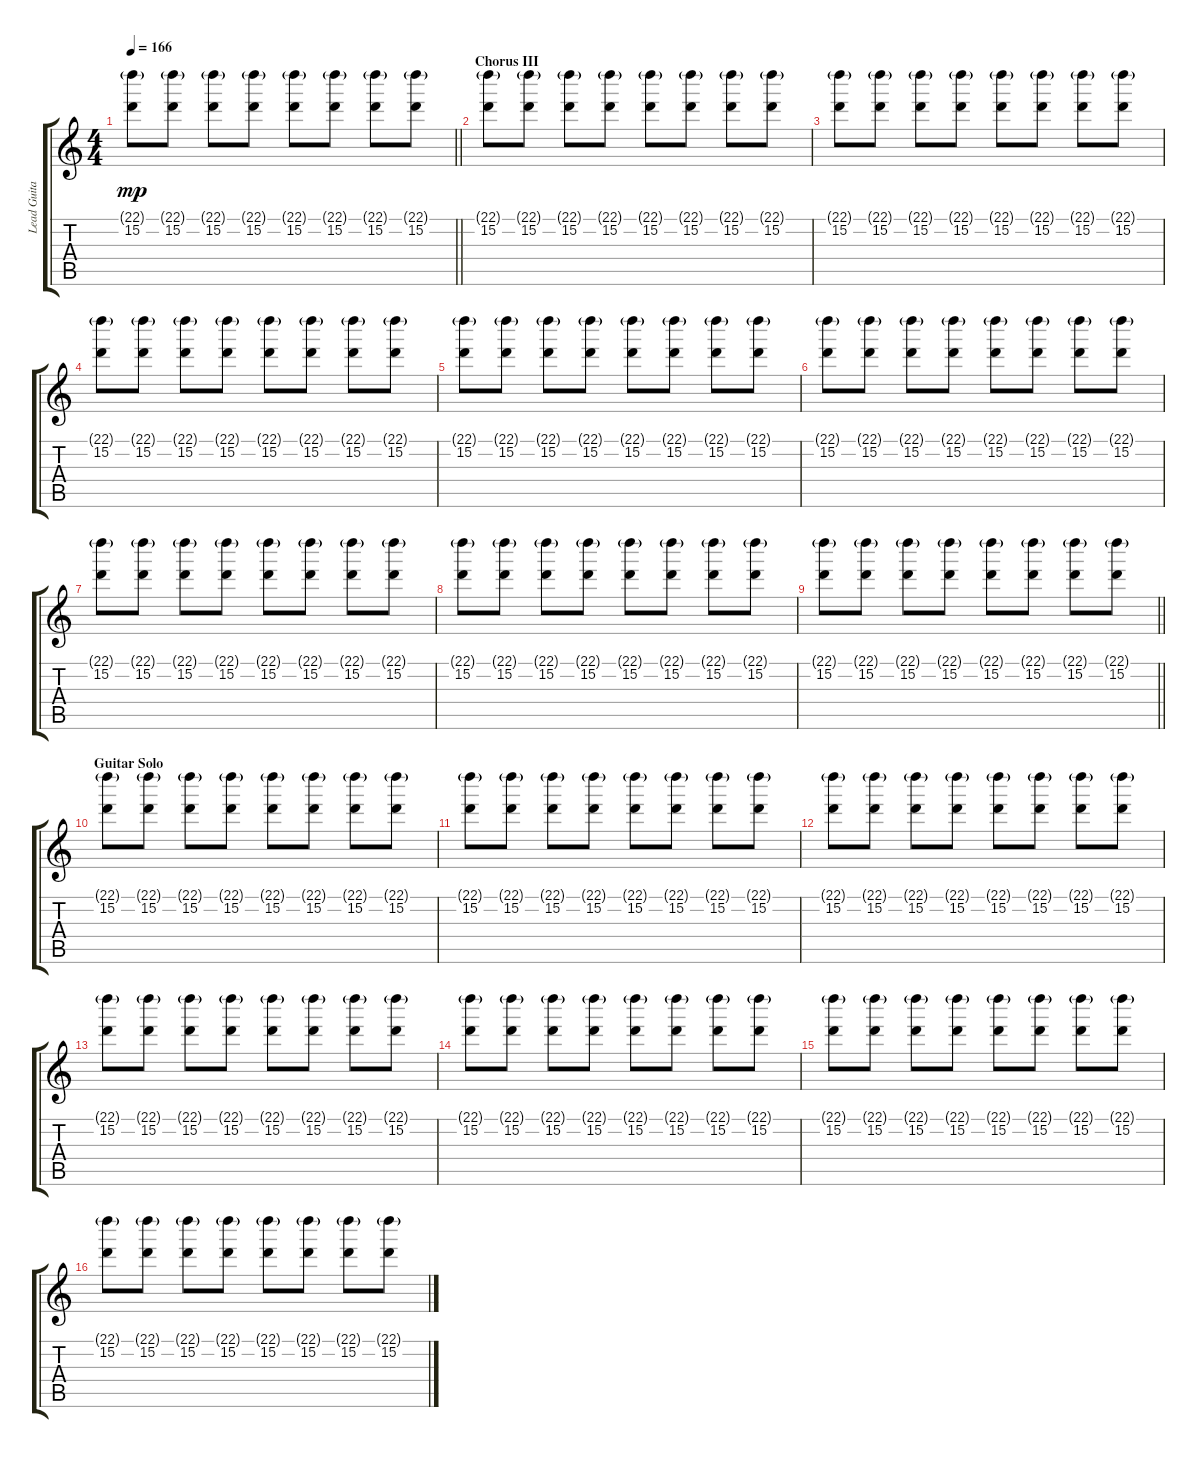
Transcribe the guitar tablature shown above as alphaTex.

\track ("Lead Guitar" "Lead Guita") {instrument overdrivenguitar}
\staff {score tabs}
\tuning (E4 B3 G3 D3 A2 E2) {hide}
\ts (4 4)
\tempo 166
\clef g2
\barLineRight lightlight
\ks c
(22.1{g} 15.2).8{dy mp} (22.1{g} 15.2).8 (22.1{g} 15.2).8 (22.1{g} 15.2).8 (22.1{g} 15.2).8 (22.1{g} 15.2).8 (22.1{g} 15.2).8 (22.1{g} 15.2).8 |
\section ("" "Chorus III")
(22.1{g} 15.2).8 (22.1{g} 15.2).8 (22.1{g} 15.2).8 (22.1{g} 15.2).8 (22.1{g} 15.2).8 (22.1{g} 15.2).8 (22.1{g} 15.2).8 (22.1{g} 15.2).8 |
(22.1{g} 15.2).8 (22.1{g} 15.2).8 (22.1{g} 15.2).8 (22.1{g} 15.2).8 (22.1{g} 15.2).8 (22.1{g} 15.2).8 (22.1{g} 15.2).8 (22.1{g} 15.2).8 |
(22.1{g} 15.2).8 (22.1{g} 15.2).8 (22.1{g} 15.2).8 (22.1{g} 15.2).8 (22.1{g} 15.2).8 (22.1{g} 15.2).8 (22.1{g} 15.2).8 (22.1{g} 15.2).8 |
(22.1{g} 15.2).8 (22.1{g} 15.2).8 (22.1{g} 15.2).8 (22.1{g} 15.2).8 (22.1{g} 15.2).8 (22.1{g} 15.2).8 (22.1{g} 15.2).8 (22.1{g} 15.2).8 |
(22.1{g} 15.2).8 (22.1{g} 15.2).8 (22.1{g} 15.2).8 (22.1{g} 15.2).8 (22.1{g} 15.2).8 (22.1{g} 15.2).8 (22.1{g} 15.2).8 (22.1{g} 15.2).8 |
(22.1{g} 15.2).8 (22.1{g} 15.2).8 (22.1{g} 15.2).8 (22.1{g} 15.2).8 (22.1{g} 15.2).8 (22.1{g} 15.2).8 (22.1{g} 15.2).8 (22.1{g} 15.2).8 |
(22.1{g} 15.2).8 (22.1{g} 15.2).8 (22.1{g} 15.2).8 (22.1{g} 15.2).8 (22.1{g} 15.2).8 (22.1{g} 15.2).8 (22.1{g} 15.2).8 (22.1{g} 15.2).8 |
\barLineRight lightlight
(22.1{g} 15.2).8 (22.1{g} 15.2).8 (22.1{g} 15.2).8 (22.1{g} 15.2).8 (22.1{g} 15.2).8 (22.1{g} 15.2).8 (22.1{g} 15.2).8 (22.1{g} 15.2).8 |
\section ("" "Guitar Solo")
(22.1{g} 15.2).8 (22.1{g} 15.2).8 (22.1{g} 15.2).8 (22.1{g} 15.2).8 (22.1{g} 15.2).8 (22.1{g} 15.2).8 (22.1{g} 15.2).8 (22.1{g} 15.2).8 |
(22.1{g} 15.2).8 (22.1{g} 15.2).8 (22.1{g} 15.2).8 (22.1{g} 15.2).8 (22.1{g} 15.2).8 (22.1{g} 15.2).8 (22.1{g} 15.2).8 (22.1{g} 15.2).8 |
(22.1{g} 15.2).8 (22.1{g} 15.2).8 (22.1{g} 15.2).8 (22.1{g} 15.2).8 (22.1{g} 15.2).8 (22.1{g} 15.2).8 (22.1{g} 15.2).8 (22.1{g} 15.2).8 |
(22.1{g} 15.2).8 (22.1{g} 15.2).8 (22.1{g} 15.2).8 (22.1{g} 15.2).8 (22.1{g} 15.2).8 (22.1{g} 15.2).8 (22.1{g} 15.2).8 (22.1{g} 15.2).8 |
(22.1{g} 15.2).8 (22.1{g} 15.2).8 (22.1{g} 15.2).8 (22.1{g} 15.2).8 (22.1{g} 15.2).8 (22.1{g} 15.2).8 (22.1{g} 15.2).8 (22.1{g} 15.2).8 |
(22.1{g} 15.2).8 (22.1{g} 15.2).8 (22.1{g} 15.2).8 (22.1{g} 15.2).8 (22.1{g} 15.2).8 (22.1{g} 15.2).8 (22.1{g} 15.2).8 (22.1{g} 15.2).8 |
(22.1{g} 15.2).8 (22.1{g} 15.2).8 (22.1{g} 15.2).8 (22.1{g} 15.2).8 (22.1{g} 15.2).8 (22.1{g} 15.2).8 (22.1{g} 15.2).8 (22.1{g} 15.2).8
